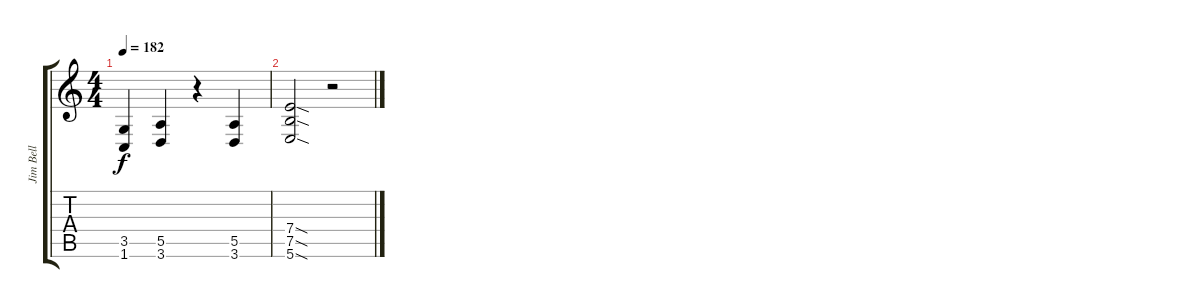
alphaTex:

\track ("Jim Bell" "Jim Bell") {instrument overdrivenguitar}
\staff {score tabs}
\tuning (B3 Gb3 D3 A2 E2 B1) {hide}
\ts (4 4)
\tempo 182
\clef g2
\ks c
(3.5 1.6).4{dy f} (5.5 3.6).4 r.4 (5.5 3.6).4 |
(7.4{sod} 7.5{sod} 5.6{sod}).2 r.2
